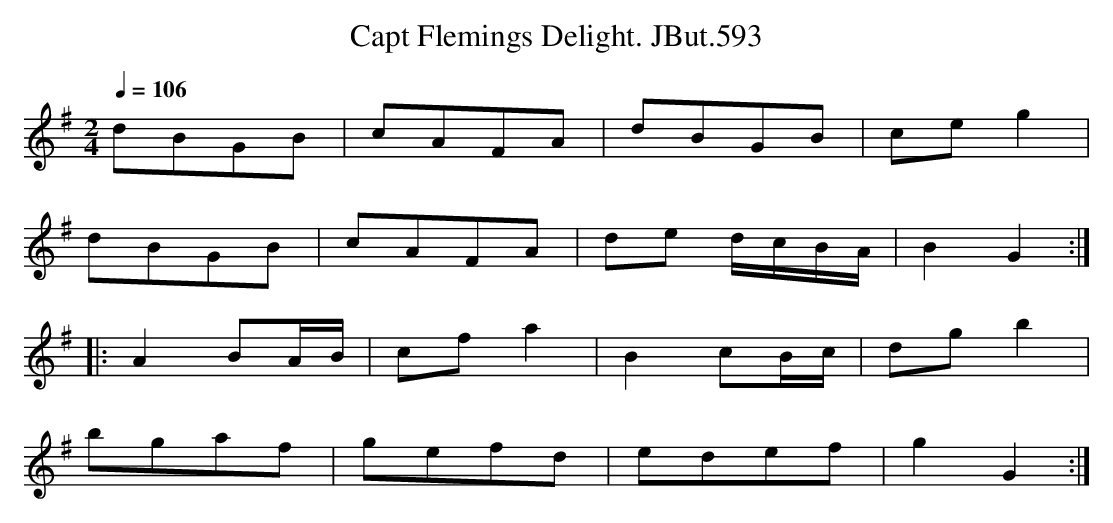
X:1
T:Capt Flemings Delight. JBut.593
M:2/4
L:1/8
Q:1/4=106
K:G
dBGB|cAFA|dBGB|ceg2|
dBGB|cAFA|de d/c/B/A/|B2G2:|
|:A2BA/B/|cfa2|B2cB/c/|dgb2|
bgaf|gefd|edef|g2G2:|
